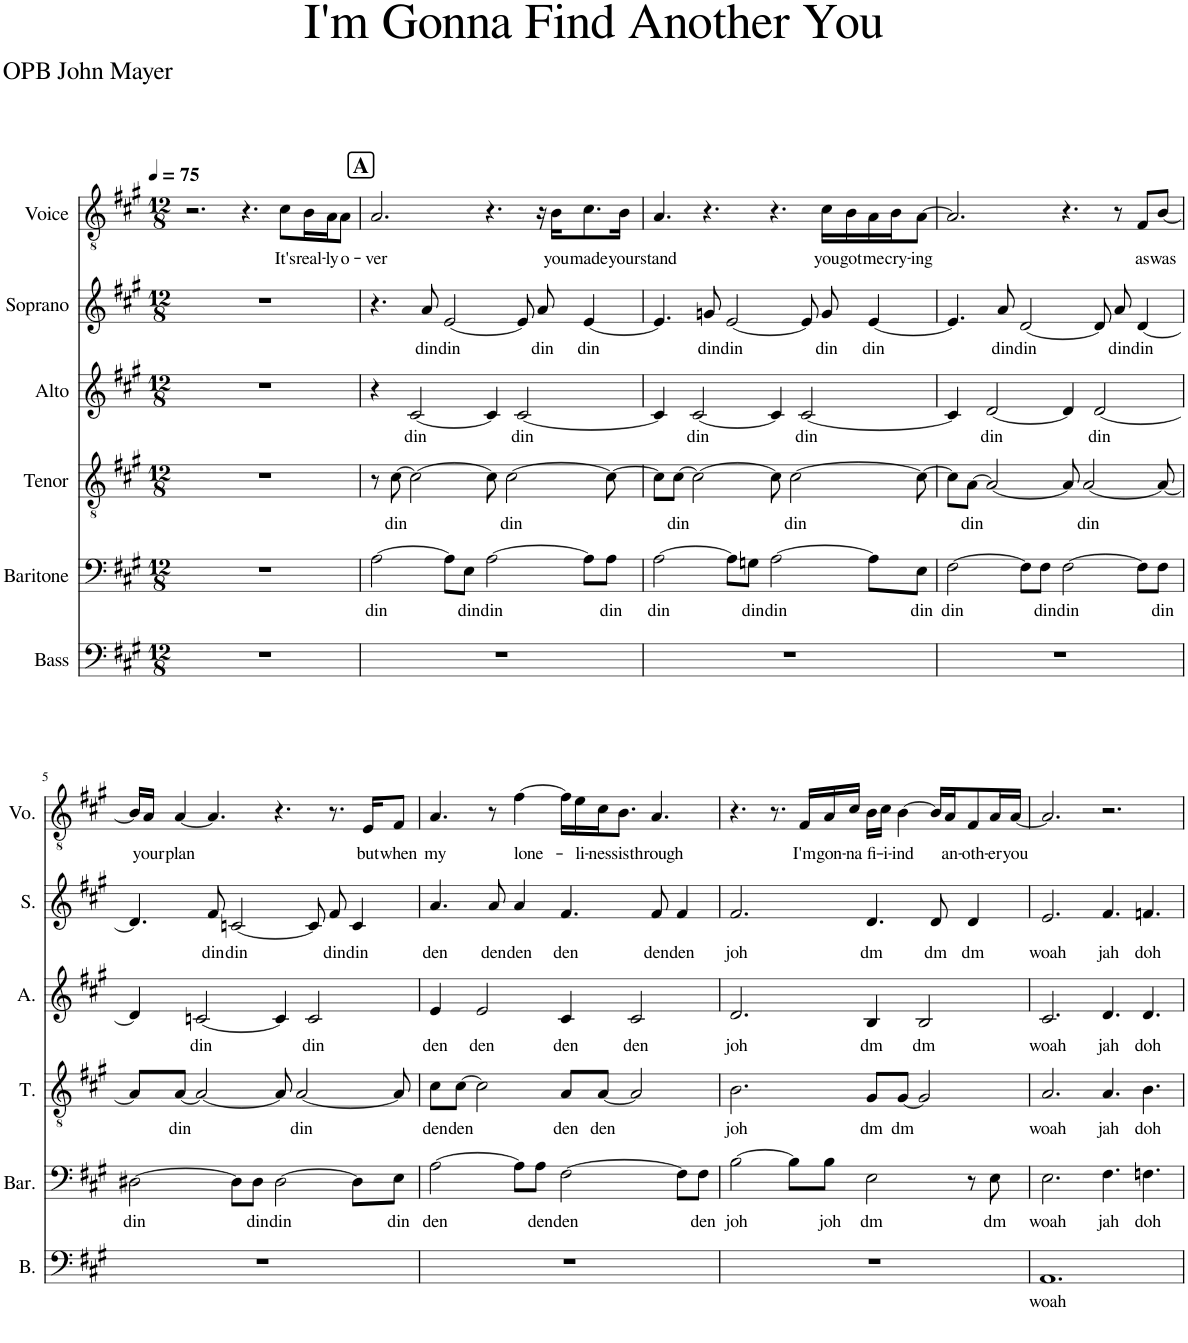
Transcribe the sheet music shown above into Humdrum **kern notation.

**kern	**text	**kern	**text	**kern	**text	**kern	**text	**kern	**text	**kern	**text
*part6	*part6	*part5	*part5	*part4	*part4	*part3	*part3	*part2	*part2	*part1	*part1
*staff6	*staff6	*staff5	*staff5	*staff4	*staff4	*staff3	*staff3	*staff2	*staff2	*staff1	*staff1
*I"Bass	*	*I"Baritone	*	*I"Tenor	*	*I"Alto	*	*I"Soprano	*	*I"Voice	*
*I'B.	*	*I'Bar.	*	*I'T.	*	*I'A.	*	*I'S.	*	*I'Vo.	*
*clefF4	*	*clefF4	*	*clefGv2	*	*clefG2	*	*clefG2	*	*clefGv2	*
*k[f#c#g#]	*	*k[f#c#g#]	*	*k[f#c#g#]	*	*k[f#c#g#]	*	*k[f#c#g#]	*	*k[f#c#g#]	*
*M12/8	*	*M12/8	*	*M12/8	*	*M12/8	*	*M12/8	*	*M12/8	*
*MM75	*	*MM75	*	*MM75	*	*MM75	*	*MM75	*	*MM75	*
=1	=1	=1	=1	=1	=1	=1	=1	=1	=1	=1	=1
1.r	.	1.r	.	1.r	.	1.r	.	1.r	.	2.r	.
.	.	.	.	.	.	.	.	.	.	4.r	.
!	!	!	!	!	!	!	!	!	!	!	!LO:LY:b
.	.	.	.	.	.	.	.	.	.	8c#\L	It's
!	!	!	!	!	!	!	!	!	!	!	!LO:LY:b
.	.	.	.	.	.	.	.	.	.	16B\L	real-
!	!	!	!	!	!	!	!	!	!	!	!LO:LY:b
.	.	.	.	.	.	.	.	.	.	16A\J	-ly
!	!	!	!	!	!	!	!	!	!	!	!LO:LY:b
.	.	.	.	.	.	.	.	.	.	8A\J	o-
!!LO:REH:place=s1:a:B:cj:fs=14:t=A
=2	=2	=2	=2	=2	=2	=2	=2	=2	=2	=2	=2
!	!	!	!LO:LY:b	!	!	!	!	!	!	!	!LO:LY:b
1.r	.	[2A\	din	8r	.	4r	.	4.r	.	2.A/	-ver
!	!	!	!	!	!LO:LY:b	!	!	!	!	!	!
.	.	.	.	[8c#\	din	.	.	.	.	.	.
!	!	!	!	!	!	!	!LO:LY:b	!	!	!	!
.	.	.	.	2c#\_	.	[2c#/	din	.	.	.	.
!	!	!	!	!	!	!	!	!	!LO:LY:b	!	!
.	.	.	.	.	.	.	.	8a/	din	.	.
!	!	!	!	!	!	!	!	!	!LO:LY:b	!	!
.	.	8A\L]	.	.	.	.	.	[2e/	din	.	.
!	!	!	!LO:LY:b	!	!	!	!	!	!	!	!
.	.	8E\J	din	.	.	.	.	.	.	.	.
!	!	!	!LO:LY:b	!	!	!	!	!	!	!	!
.	.	[2A\	din	8c#\]	.	4c#/]	.	.	.	4.r	.
!	!	!	!	!	!LO:LY:b	!	!	!	!	!	!
.	.	.	.	[2c#\	din	.	.	.	.	.	.
!	!	!	!	!	!	!	!LO:LY:b	!	!	!	!
.	.	.	.	.	.	[2c#/	din	8e/]	.	.	.
!	!	!	!	!	!	!	!	!	!LO:LY:b	!	!
.	.	.	.	.	.	.	.	8a/	din	16r	.
!	!	!	!	!	!	!	!	!	!	!	!LO:LY:b
.	.	.	.	.	.	.	.	.	.	16B\KL	you
!	!	!	!	!	!	!	!	!	!LO:LY:b	!	!LO:LY:b
.	.	8A\L]	.	.	.	.	.	[4e/	din	8.c#\	made
!	!	!	!LO:LY:b	!	!	!	!	!	!	!	!
.	.	8A\J	din	8c#\_	.	.	.	.	.	.	.
!	!	!	!	!	!	!	!	!	!	!	!LO:LY:b
.	.	.	.	.	.	.	.	.	.	16B\Jk	your
=3	=3	=3	=3	=3	=3	=3	=3	=3	=3	=3	=3
!	!	!	!LO:LY:b	!	!	!	!	!	!	!	!LO:LY:b
1.r	.	[2A\	din	8c#\L]	.	4c#/]	.	4.e/]	.	4.A/	stand
!	!	!	!	!	!LO:LY:b	!	!	!	!	!	!
.	.	.	.	[8c#\J	din	.	.	.	.	.	.
!	!	!	!	!	!	!	!LO:LY:b	!	!	!	!
.	.	.	.	2c#\_	.	[2c#/	din	.	.	.	.
!	!	!	!	!	!	!	!	!	!LO:LY:b	!	!
.	.	.	.	.	.	.	.	8gn/	din	4.r	.
!	!	!	!	!	!	!	!	!	!LO:LY:b	!	!
.	.	8A\L]	.	.	.	.	.	[2e/	din	.	.
!	!	!	!LO:LY:b	!	!	!	!	!	!	!	!
.	.	8Gn\J	din	.	.	.	.	.	.	.	.
!	!	!	!LO:LY:b	!	!	!	!	!	!	!	!
.	.	[2A\	din	8c#\]	.	4c#/]	.	.	.	4.r	.
!	!	!	!	!	!LO:LY:b	!	!	!	!	!	!
.	.	.	.	[2c#\	din	.	.	.	.	.	.
!	!	!	!	!	!	!	!LO:LY:b	!	!	!	!
.	.	.	.	.	.	[2c#/	din	8e/]	.	.	.
!	!	!	!	!	!	!	!	!	!LO:LY:b	!	!LO:LY:b
.	.	.	.	.	.	.	.	8g/	din	16c#\LL	you
!	!	!	!	!	!	!	!	!	!	!	!LO:LY:b
.	.	.	.	.	.	.	.	.	.	16B\	got
!	!	!	!	!	!	!	!	!	!LO:LY:b	!	!LO:LY:b
.	.	8A\L]	.	.	.	.	.	[4e/	din	16A\	me
!	!	!	!	!	!	!	!	!	!	!	!LO:LY:b
.	.	.	.	.	.	.	.	.	.	16B\J	cry-
!	!	!	!LO:LY:b	!	!	!	!	!	!	!	!LO:LY:b
.	.	8E\J	din	8c#\_	.	.	.	.	.	[8A\J	-ing
=4	=4	=4	=4	=4	=4	=4	=4	=4	=4	=4	=4
!	!	!	!LO:LY:b	!	!	!	!	!	!	!	!
1.r	.	[2F#\	din	8c#\L]	.	4c#/]	.	4.e/]	.	2.A/]	.
!	!	!	!	!	!LO:LY:b	!	!	!	!	!	!
.	.	.	.	[8A\J	din	.	.	.	.	.	.
!	!	!	!	!	!	!	!LO:LY:b	!	!	!	!
.	.	.	.	2A/_	.	[2d/	din	.	.	.	.
!	!	!	!	!	!	!	!	!	!LO:LY:b	!	!
.	.	.	.	.	.	.	.	8a/	din	.	.
!	!	!	!	!	!	!	!	!	!LO:LY:b	!	!
.	.	8F#\L]	.	.	.	.	.	[2d/	din	.	.
!	!	!	!LO:LY:b	!	!	!	!	!	!	!	!
.	.	8F#\J	din	.	.	.	.	.	.	.	.
!	!	!	!LO:LY:b	!	!	!	!	!	!	!	!
.	.	[2F#\	din	8A/]	.	4d/]	.	.	.	4.r	.
!	!	!	!	!	!LO:LY:b	!	!	!	!	!	!
.	.	.	.	[2A/	din	.	.	.	.	.	.
!	!	!	!	!	!	!	!LO:LY:b	!	!	!	!
.	.	.	.	.	.	[2d/	din	8d/]	.	.	.
!	!	!	!	!	!	!	!	!	!LO:LY:b	!	!
.	.	.	.	.	.	.	.	8a/	din	8r	.
!	!	!	!	!	!	!	!	!	!LO:LY:b	!	!LO:LY:b
.	.	8F#\L]	.	.	.	.	.	[4d/	din	8F#/L	as
!	!	!	!LO:LY:b	!	!	!	!	!	!	!	!LO:LY:b
.	.	8F#\J	din	8A/_	.	.	.	.	.	[8B/J	was
!!LO:LB:g=z
=5	=5	=5	=5	=5	=5	=5	=5	=5	=5	=5	=5
!	!	!	!LO:LY:b	!	!	!	!	!	!	!	!
1.r	.	[2D#X\	din	8A/L]	.	4d/]	.	4.d/]	.	16B/LL]	.
!	!	!	!	!	!	!	!	!	!	!	!LO:LY:b
.	.	.	.	.	.	.	.	.	.	16A/JJ	your
!	!	!	!	!	!LO:LY:b	!	!	!	!	!	!LO:LY:b
.	.	.	.	[8A/J	din	.	.	.	.	[4A/	plan
!	!	!	!	!	!	!	!LO:LY:b	!	!	!	!
.	.	.	.	2A/_	.	[2cn/	din	.	.	.	.
!	!	!	!	!	!	!	!	!	!LO:LY:b	!	!
.	.	.	.	.	.	.	.	8f#/	din	4.A/]	.
!	!	!	!	!	!	!	!	!	!LO:LY:b	!	!
.	.	8D#\L]	.	.	.	.	.	[2cn/	din	.	.
!	!	!	!LO:LY:b	!	!	!	!	!	!	!	!
.	.	8D#\J	din	.	.	.	.	.	.	.	.
!	!	!	!LO:LY:b	!	!	!	!	!	!	!	!
.	.	[2D#\	din	8A/]	.	4c/]	.	.	.	4.r	.
!	!	!	!	!	!LO:LY:b	!	!	!	!	!	!
.	.	.	.	[2A/	din	.	.	.	.	.	.
!	!	!	!	!	!	!	!LO:LY:b	!	!	!	!
.	.	.	.	.	.	2c/	din	8c/]	.	.	.
!	!	!	!	!	!	!	!	!	!LO:LY:b	!	!
.	.	.	.	.	.	.	.	8f#/	din	8.r	.
!	!	!	!	!	!	!	!	!	!LO:LY:b	!	!
.	.	8D#\L]	.	.	.	.	.	4c/	din	.	.
!	!	!	!	!	!	!	!	!	!	!	!LO:LY:b
.	.	.	.	.	.	.	.	.	.	16E/KL	but
!	!	!	!LO:LY:b	!	!	!	!	!	!	!	!LO:LY:b
.	.	8E\J	din	8A/]	.	.	.	.	.	8F#/J	when
=6	=6	=6	=6	=6	=6	=6	=6	=6	=6	=6	=6
!	!	!	!LO:LY:b	!	!LO:LY:b	!	!LO:LY:b	!	!LO:LY:b	!	!LO:LY:b
1.r	.	[2A\	den	8c#\L	den	4e/	den	4.a/	den	4.A/	my
!	!	!	!	!	!LO:LY:b	!	!	!	!	!	!
.	.	.	.	[8c#\J	den	.	.	.	.	.	.
!	!	!	!	!	!	!	!LO:LY:b	!	!	!	!
.	.	.	.	2c#\]	.	2e/	den	.	.	.	.
!	!	!	!	!	!	!	!	!	!LO:LY:b	!	!
.	.	.	.	.	.	.	.	8a/	den	8r	.
!	!	!	!	!	!	!	!	!	!LO:LY:b	!	!LO:LY:b
.	.	8A\L]	.	.	.	.	.	4a/	den	[4f#\	lone-
!	!	!	!LO:LY:b	!	!	!	!	!	!	!	!
.	.	8A\J	den	.	.	.	.	.	.	.	.
!	!	!	!LO:LY:b	!	!LO:LY:b	!	!LO:LY:b	!	!LO:LY:b	!	!
.	.	[2F#\	den	8A/L	den	4c#/	den	4.f#/	den	16f#\LL]	.
!	!	!	!	!	!	!	!	!	!	!	!LO:LY:b
.	.	.	.	.	.	.	.	.	.	16e\	-li-
!	!	!	!	!	!LO:LY:b	!	!	!	!	!	!LO:LY:b
.	.	.	.	[8A/J	den	.	.	.	.	16c#\J	-ness
!	!	!	!	!	!	!	!	!	!	!	!LO:LY:b
.	.	.	.	.	.	.	.	.	.	8.B\J	is
!	!	!	!	!	!	!	!LO:LY:b	!	!	!	!
.	.	.	.	2A/]	.	2c#/	den	.	.	.	.
!	!	!	!	!	!	!	!	!	!LO:LY:b	!	!LO:LY:b
.	.	.	.	.	.	.	.	8f#/	den	4.A/	through
!	!	!	!	!	!	!	!	!	!LO:LY:b	!	!
.	.	8F#\L]	.	.	.	.	.	4f#/	den	.	.
!	!	!	!LO:LY:b	!	!	!	!	!	!	!	!
.	.	8F#\J	den	.	.	.	.	.	.	.	.
=7	=7	=7	=7	=7	=7	=7	=7	=7	=7	=7	=7
!	!	!	!LO:LY:b	!	!LO:LY:b	!	!LO:LY:b	!	!LO:LY:b	!	!
1.r	.	[2B\	joh	2.B\	joh	2.d/	joh	2.f#/	joh	4.r	.
.	.	.	.	.	.	.	.	.	.	8.r	.
.	.	8B\L]	.	.	.	.	.	.	.	.	.
!	!	!	!	!	!	!	!	!	!	!	!LO:LY:b
.	.	.	.	.	.	.	.	.	.	16F#/LL	I'm
!	!	!	!LO:LY:b	!	!	!	!	!	!	!	!LO:LY:b
.	.	8B\J	joh	.	.	.	.	.	.	16A/	gon-
!	!	!	!	!	!	!	!	!	!	!	!LO:LY:b
.	.	.	.	.	.	.	.	.	.	16c#/JJ	-na
!	!	!	!LO:LY:b	!	!LO:LY:b	!	!LO:LY:b	!	!LO:LY:b	!	!LO:LY:b
.	.	2E\	dm	8G#/L	dm	4B/	dm	4.d/	dm	16B\LL	fi-
!	!	!	!	!	!	!	!	!	!	!	!LO:LY:b
.	.	.	.	.	.	.	.	.	.	16c#\JJ	-i-
!	!	!	!	!	!LO:LY:b	!	!	!	!	!	!LO:LY:b
.	.	.	.	[8G#/J	dm	.	.	.	.	[4B\	-ind
!	!	!	!	!	!	!	!LO:LY:b	!	!	!	!
.	.	.	.	2G#/]	.	2B/	dm	.	.	.	.
!	!	!	!	!	!	!	!	!	!LO:LY:b	!	!
.	.	.	.	.	.	.	.	8d/	dm	16B/LL]	.
!	!	!	!	!	!	!	!	!	!	!	!LO:LY:b
.	.	.	.	.	.	.	.	.	.	16A/J	an-
!	!	!	!	!	!	!	!	!	!LO:LY:b	!	!LO:LY:b
.	.	8r	.	.	.	.	.	4d/	dm	8F#/	-oth-
!	!	!	!LO:LY:b	!	!	!	!	!	!	!	!LO:LY:b
.	.	8E\	dm	.	.	.	.	.	.	16A/L	-er
!	!	!	!	!	!	!	!	!	!	!	!LO:LY:b
.	.	.	.	.	.	.	.	.	.	[16A/JJ	you
=8	=8	=8	=8	=8	=8	=8	=8	=8	=8	=8	=8
!	!LO:LY:b	!	!LO:LY:b	!	!LO:LY:b	!	!LO:LY:b	!	!LO:LY:b	!	!
1.AA	woah	2.E\	woah	2.A/	woah	2.c#/	woah	2.e/	woah	2.A/]	.
!	!	!	!LO:LY:b	!	!LO:LY:b	!	!LO:LY:b	!	!LO:LY:b	!	!
.	.	4.F#\	jah	4.A/	jah	4.d/	jah	4.f#/	jah	2.r	.
!	!	!	!LO:LY:b	!	!LO:LY:b	!	!LO:LY:b	!	!LO:LY:b	!	!
.	.	4.Fn\	doh	4.B\	doh	4.d/	doh	4.fn/	doh	.	.
=	=	=	=	=	=	=	=	=	=	=	=
*-	*-	*-	*-	*-	*-	*-	*-	*-	*-	*-	*-
